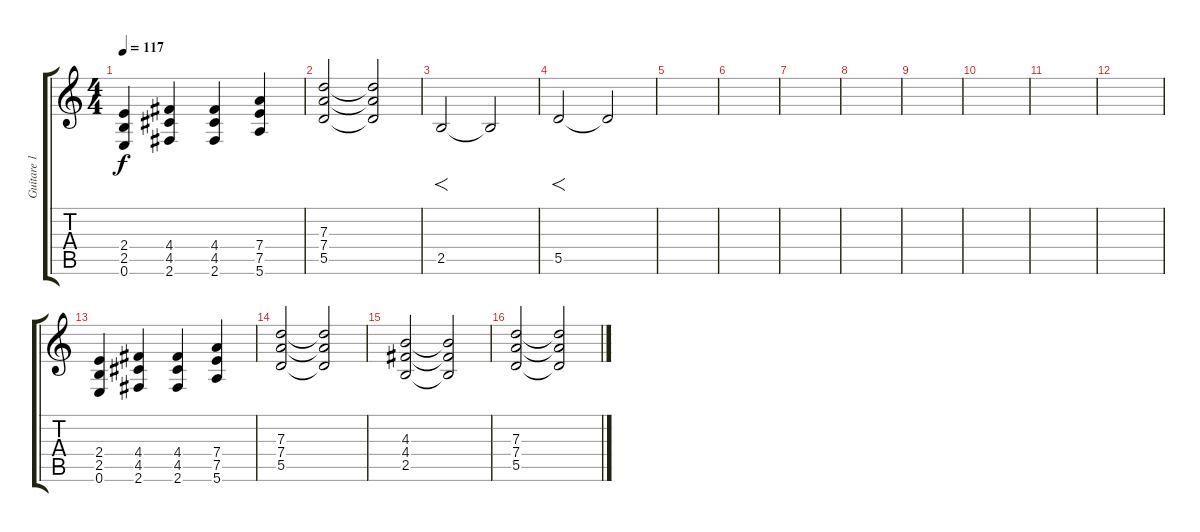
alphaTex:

\track ("Guitare 1" "Guitare 1") {instrument distortionguitar}
\staff {score tabs}
\tuning (E4 B3 G3 D3 A2 E2) {hide}
\ts (4 4)
\tempo 117
\clef g2
\ks c
(2.4 2.5 0.6).4{dy f instrument distortionguitar} (4.4 4.5 2.6).4 (4.4 4.5 2.6).4 (7.4 7.5 5.6).4 |
(7.3 7.4 5.5).2 (7.3{t} 7.4{t} 5.5{t}).2 |
2.5.2{f} 2.5{t}.2 |
5.5.2{f} 5.5{t}.2 |
|
|
|
|
|
|
|
|
(2.4 2.5 0.6).4 (4.4 4.5 2.6).4 (4.4 4.5 2.6).4 (7.4 7.5 5.6).4 |
(7.3 7.4 5.5).2 (7.3{t} 7.4{t} 5.5{t}).2 |
(4.3 4.4 2.5).2 (4.3{t} 4.4{t} 2.5{t}).2 |
(7.3 7.4 5.5).2 (7.3{t} 7.4{t} 5.5{t}).2
